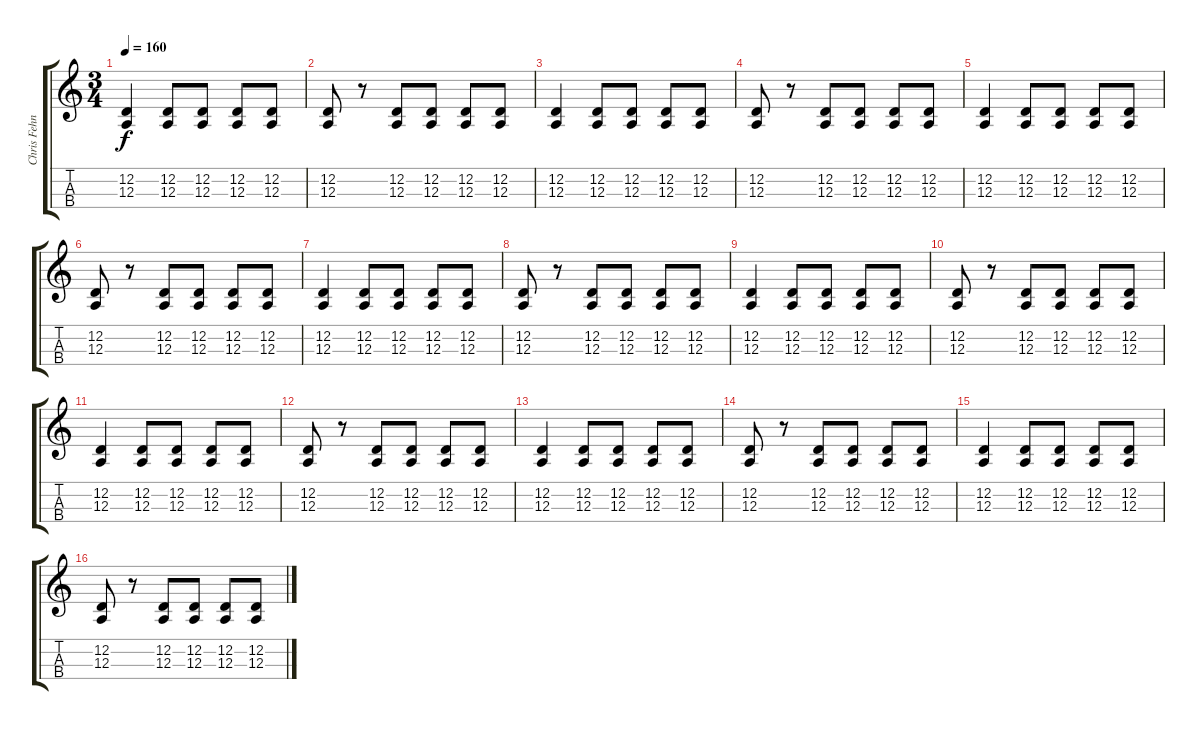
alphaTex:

\track ("Chris Fehn" "Chris Fehn") {instrument melodictom}
\staff {score tabs}
\tuning (G3 D3 A2 E2) {hide}
\ts (3 4)
\tempo 160
\clef g2
\ks c
(12.2 12.3).4{dy f} (12.2 12.3).8 (12.2 12.3).8 (12.2 12.3).8 (12.2 12.3).8 |
(12.2 12.3).8 r.8 (12.2 12.3).8 (12.2 12.3).8 (12.2 12.3).8 (12.2 12.3).8 |
(12.2 12.3).4 (12.2 12.3).8 (12.2 12.3).8 (12.2 12.3).8 (12.2 12.3).8 |
(12.2 12.3).8 r.8 (12.2 12.3).8 (12.2 12.3).8 (12.2 12.3).8 (12.2 12.3).8 |
(12.2 12.3).4 (12.2 12.3).8 (12.2 12.3).8 (12.2 12.3).8 (12.2 12.3).8 |
(12.2 12.3).8 r.8 (12.2 12.3).8 (12.2 12.3).8 (12.2 12.3).8 (12.2 12.3).8 |
(12.2 12.3).4 (12.2 12.3).8 (12.2 12.3).8 (12.2 12.3).8 (12.2 12.3).8 |
(12.2 12.3).8 r.8 (12.2 12.3).8 (12.2 12.3).8 (12.2 12.3).8 (12.2 12.3).8 |
(12.2 12.3).4 (12.2 12.3).8 (12.2 12.3).8 (12.2 12.3).8 (12.2 12.3).8 |
(12.2 12.3).8 r.8 (12.2 12.3).8 (12.2 12.3).8 (12.2 12.3).8 (12.2 12.3).8 |
(12.2 12.3).4 (12.2 12.3).8 (12.2 12.3).8 (12.2 12.3).8 (12.2 12.3).8 |
(12.2 12.3).8 r.8 (12.2 12.3).8 (12.2 12.3).8 (12.2 12.3).8 (12.2 12.3).8 |
(12.2 12.3).4 (12.2 12.3).8 (12.2 12.3).8 (12.2 12.3).8 (12.2 12.3).8 |
(12.2 12.3).8 r.8 (12.2 12.3).8 (12.2 12.3).8 (12.2 12.3).8 (12.2 12.3).8 |
(12.2 12.3).4 (12.2 12.3).8 (12.2 12.3).8 (12.2 12.3).8 (12.2 12.3).8 |
(12.2 12.3).8 r.8 (12.2 12.3).8 (12.2 12.3).8 (12.2 12.3).8 (12.2 12.3).8
